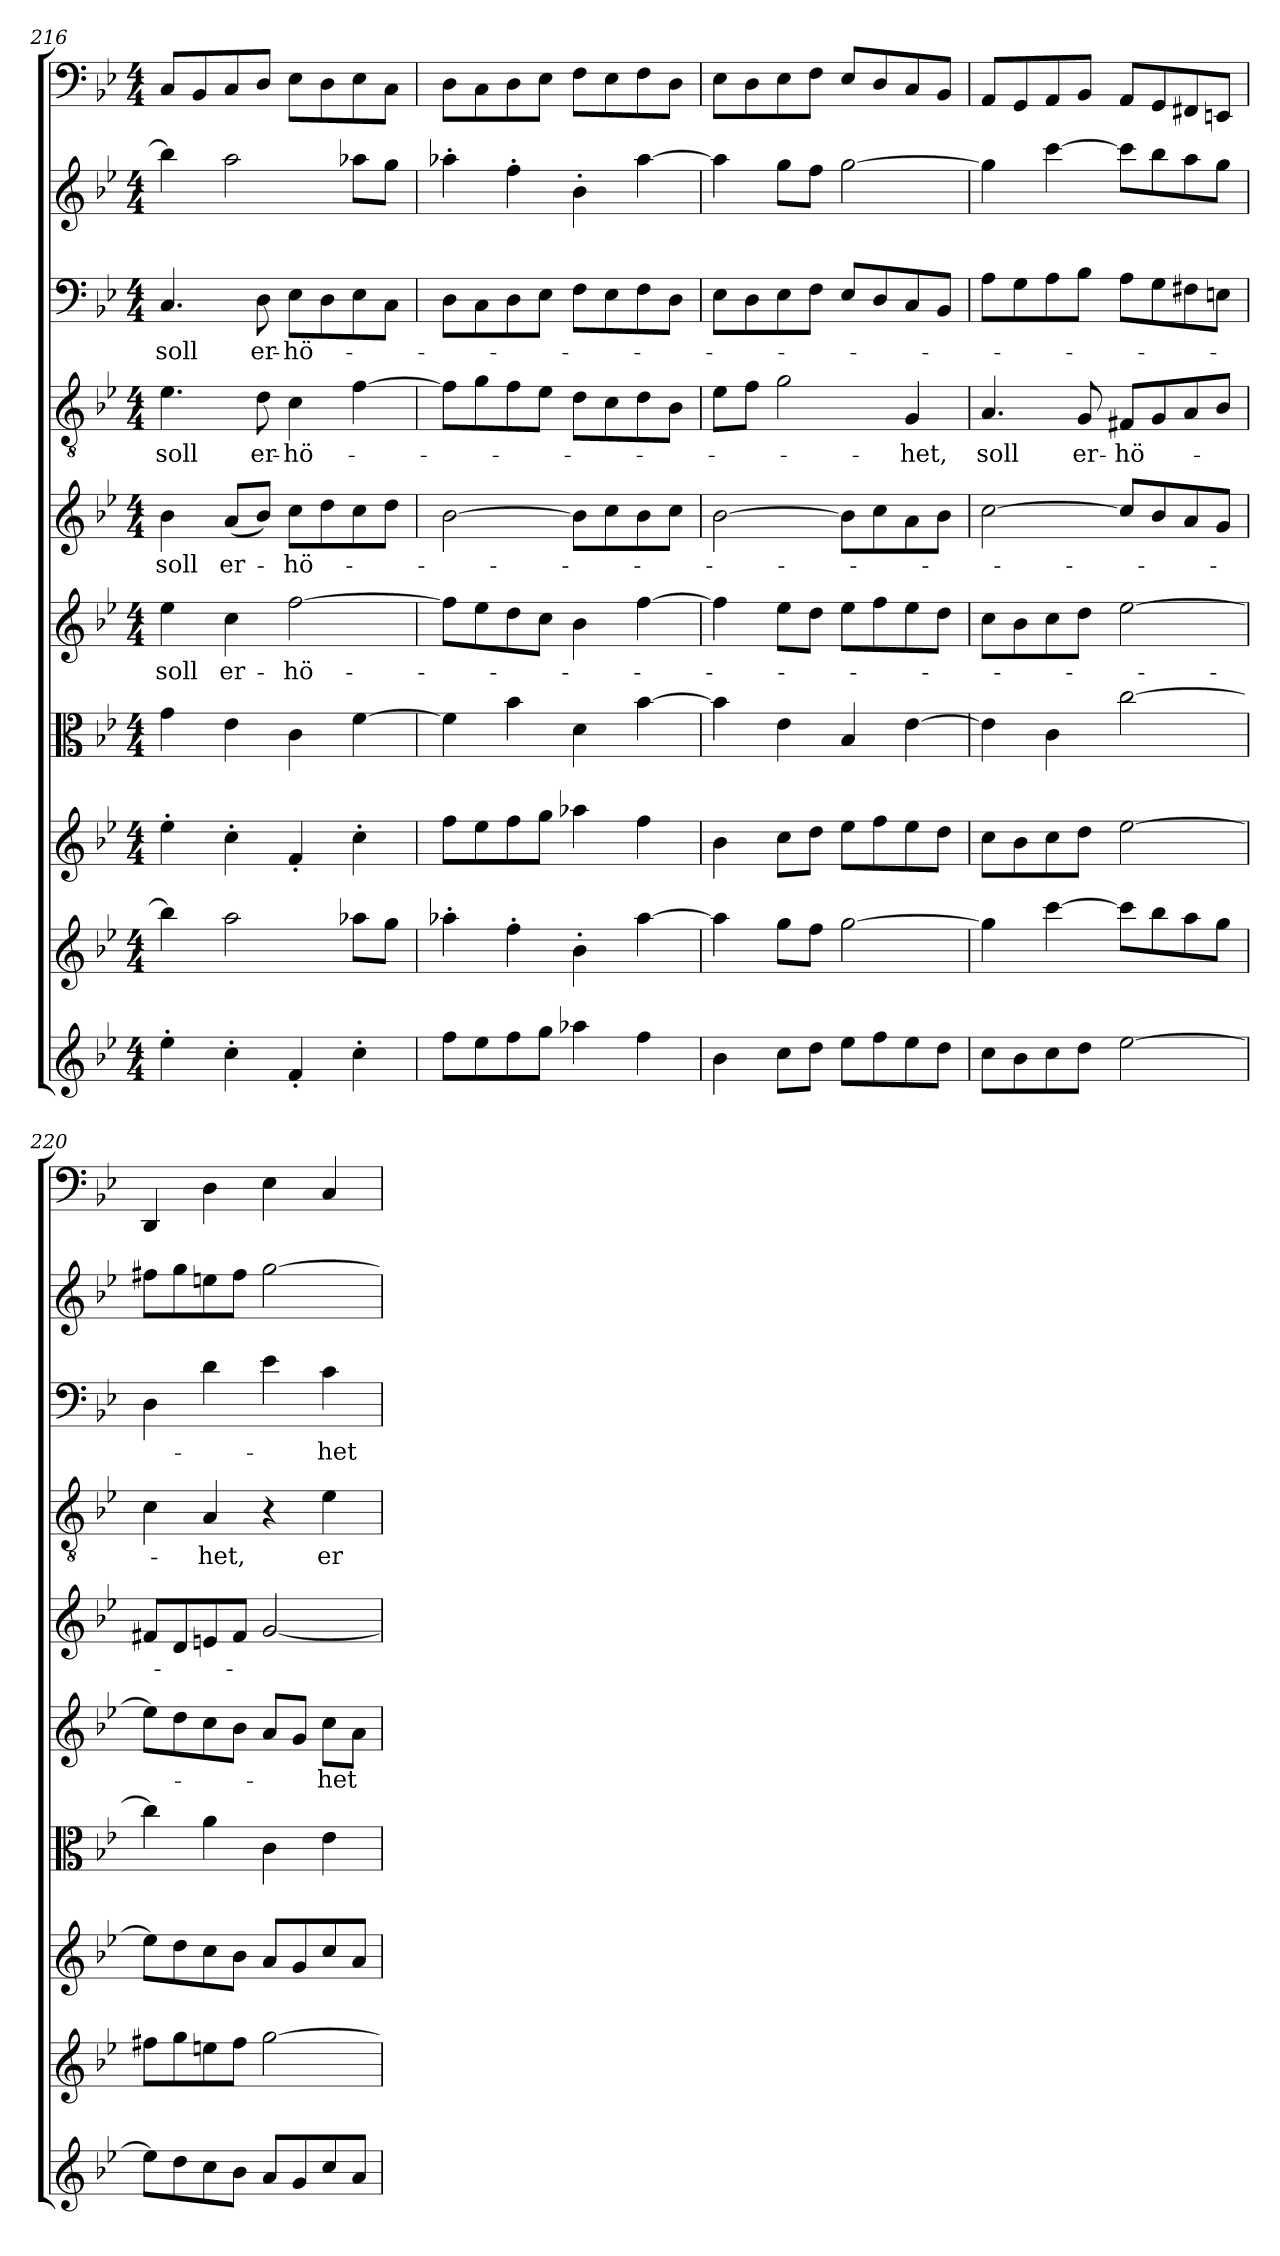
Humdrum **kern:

**kern	**kern	**kern	**kern	**kern	**text	**kern	**text	**kern	**text	**kern	**text	**kern	**kern
*part10	*part9	*part8	*part7	*part6	*part6	*part5	*part5	*part4	*part4	*part3	*part3	*part2	*part1
*staff10	*staff9	*staff8	*staff7	*staff6	*staff6	*staff5	*staff5	*staff4	*staff4	*staff3	*staff3	*staff2	*staff1
*clefG2	*clefG2	*clefG2	*clefC3	*clefG2	*	*clefG2	*	*clefGv2	*	*clefF4	*	*clefG2	*clefF4
*k[b-e-]	*k[b-e-]	*k[b-e-]	*k[b-e-]	*k[b-e-]	*	*k[b-e-]	*	*k[b-e-]	*	*k[b-e-]	*	*k[b-e-]	*k[b-e-]
*g:	*g:	*g:	*g:	*g:	*	*g:	*	*g:	*	*g:	*	*g:	*g:
*M4/4	*M4/4	*M4/4	*M4/4	*M4/4	*	*M4/4	*	*M4/4	*	*M4/4	*	*M4/4	*M4/4
=216	=216	=216	=216	=216	=216	=216	=216	=216	=216	=216	=216	=216	=216
4ee-'\	4bb-\]	4ee-'\	4g\	4ee-\	soll	4b-\	soll	4.e-\	soll	4.C/	soll	4bb-\]	8C/L
.	.	.	.	.	.	.	.	.	.	.	.	.	8BB-/
4cc'\	2aa\	4cc'\	4e-\	4cc\	er-	(8a/L	er-	.	.	.	.	2aa\	8C/
.	.	.	.	.	.	8b-/J)	.	8d\	er-	8D\	er-	.	8D/J
4f'/	.	4f'/	4c\	[2ff\	-hö-	8cc\L	-hö-	4c\	-hö-	8E-\L	-hö-	.	8E-\L
.	.	.	.	.	.	8dd\	.	.	.	8D\	.	.	8D\
4cc'\	8aa-X\L	4cc'\	[4f\	.	.	8cc\	.	[4f\	.	8E-\	.	8aa-X\L	8E-\
.	8gg\J	.	.	.	.	8dd\J	.	.	.	8C\J	.	8gg\J	8C\J
=217	=217	=217	=217	=217	=217	=217	=217	=217	=217	=217	=217	=217	=217
8ff\L	4aa-X'\	8ff\L	4f\]	8ff\L]	.	[2b-\	.	8f\L]	.	8D\L	.	4aa-X'\	8D\L
8ee-\	.	8ee-\	.	8ee-\	.	.	.	8g\	.	8C\	.	.	8C\
8ff\	4ff'\	8ff\	4b-\	8dd\	.	.	.	8f\	.	8D\	.	4ff'\	8D\
8gg\J	.	8gg\J	.	8cc\J	.	.	.	8e-\J	.	8E-\J	.	.	8E-\J
4aa-X\	4b-'\	4aa-X\	4d\	4b-\	.	8b-\L]	.	8d\L	.	8F\L	.	4b-'\	8F\L
.	.	.	.	.	.	8cc\	.	8c\	.	8E-\	.	.	8E-\
4ff\	[4aa-\	4ff\	[4b-\	[4ff\	.	8b-\	.	8d\	.	8F\	.	[4aa-\	8F\
.	.	.	.	.	.	8cc\J	.	8B-\J	.	8D\J	.	.	8D\J
=218	=218	=218	=218	=218	=218	=218	=218	=218	=218	=218	=218	=218	=218
4b-\	4aa-\]	4b-\	4b-\]	4ff\]	.	[2b-\	.	8e-\L	.	8E-\L	.	4aa-\]	8E-\L
.	.	.	.	.	.	.	.	8f\J	.	8D\	.	.	8D\
8cc\L	8gg\L	8cc\L	4e-\	8ee-\L	.	.	.	2g\	.	8E-\	.	8gg\L	8E-\
8dd\J	8ff\J	8dd\J	.	8dd\J	.	.	.	.	.	8F\J	.	8ff\J	8F\J
8ee-\L	[2gg\	8ee-\L	4B-/	8ee-\L	.	8b-\L]	.	.	.	8E-/L	.	[2gg\	8E-/L
8ff\	.	8ff\	.	8ff\	.	8cc\	.	.	.	8D/	.	.	8D/
8ee-\	.	8ee-\	[4e-\	8ee-\	.	8a\	.	4G/	-het,	8C/	.	.	8C/
8dd\J	.	8dd\J	.	8dd\J	.	8b-\J	.	.	.	8BB-/J	.	.	8BB-/J
=219	=219	=219	=219	=219	=219	=219	=219	=219	=219	=219	=219	=219	=219
8cc\L	4gg\]	8cc\L	4e-\]	8cc\L	.	[2cc\	.	4.A/	soll	8A\L	.	4gg\]	8AA/L
8b-\	.	8b-\	.	8b-\	.	.	.	.	.	8G\	.	.	8GG/
8cc\	[4ccc\	8cc\	4c\	8cc\	.	.	.	.	.	8A\	.	[4ccc\	8AA/
8dd\J	.	8dd\J	.	8dd\J	.	.	.	8G/	er-	8B-\J	.	.	8BB-/J
[2ee-\	8ccc\L]	[2ee-\	[2cc\	[2ee-\	.	8cc/L]	.	8F#X/L	-hö-	8A\L	.	8ccc\L]	8AA/L
.	8bb-\	.	.	.	.	8b-/	.	8G/	.	8G\	.	8bb-\	8GG/
.	8aa\	.	.	.	.	8a/	.	8A/	.	8F#X\	.	8aa\	8FF#X/
.	8gg\J	.	.	.	.	8g/J	.	8B-/J	.	8En\J	.	8gg\J	8EEn/J
=220	=220	=220	=220	=220	=220	=220	=220	=220	=220	=220	=220	=220	=220
8ee-\L]	8ff#X\L	8ee-\L]	4cc\]	8ee-\L]	.	8f#X/L	.	4c\	.	4D\	.	8ff#X\L	4DD/
8dd\	8gg\	8dd\	.	8dd\	.	8d/	.	.	.	.	.	8gg\	.
8cc\	8een\	8cc\	4a\	8cc\	.	8en/	.	4A/	-het,	4d\	.	8een\	4D\
8b-\J	8ff#\J	8b-\J	.	8b-\J	.	8f#/J	.	.	.	.	.	8ff#\J	.
8a/L	[2gg\	8a/L	4c\	8a/L	.	[2g/	.	4r	.	4e-\	.	[2gg\	4E-\
8g/	.	8g/	.	8g/J	.	.	.	.	.	.	.	.	.
8cc/	.	8cc/	4e-\	8cc\L	-het	.	.	4e-\	er-	4c\	-het	.	4C/
8a/J	.	8a/J	.	8a\J	.	.	.	.	.	.	.	.	.
=	=	=	=	=	=	=	=	=	=	=	=	=	=
*-	*-	*-	*-	*-	*-	*-	*-	*-	*-	*-	*-	*-	*-
